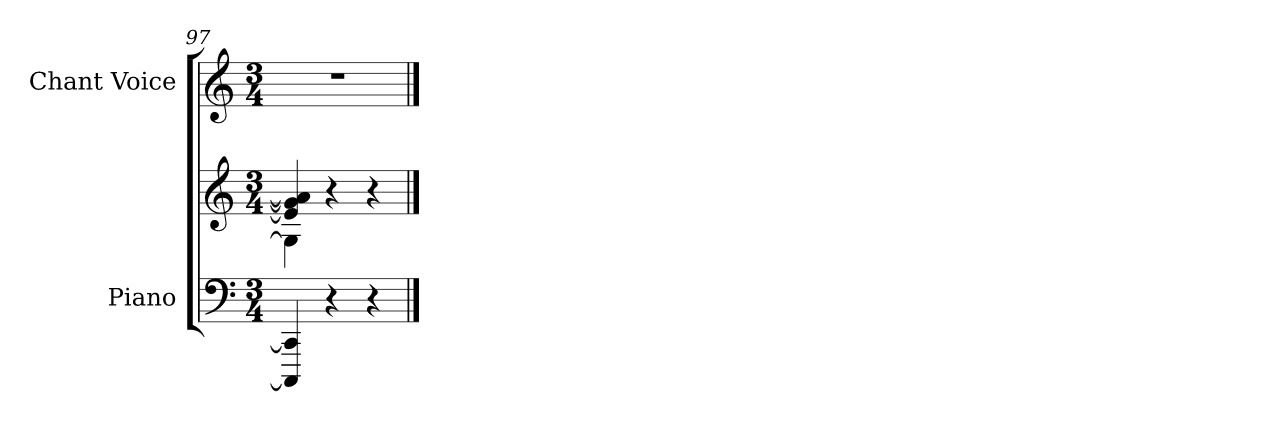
**kern	**kern	**kern
*part2	*part2	*part1
*staff3	*staff2	*staff1
*I"Piano	*	*I"Chant Voice
*I'Pno	*	*
*clefF4	*clefG2	*clefG2
*k[]	*k[]	*k[]
*M3/4	*M3/4	*M3/4
=97	=97	=97
*	*^	*
4CCC/] 4CC/]	4e/] 4g/] 4a/]	4G\]	2.r
4r	4r	2ryy	.
4r	4r	.	.
*	*v	*v	*
==	==	==
*-	*-	*-
